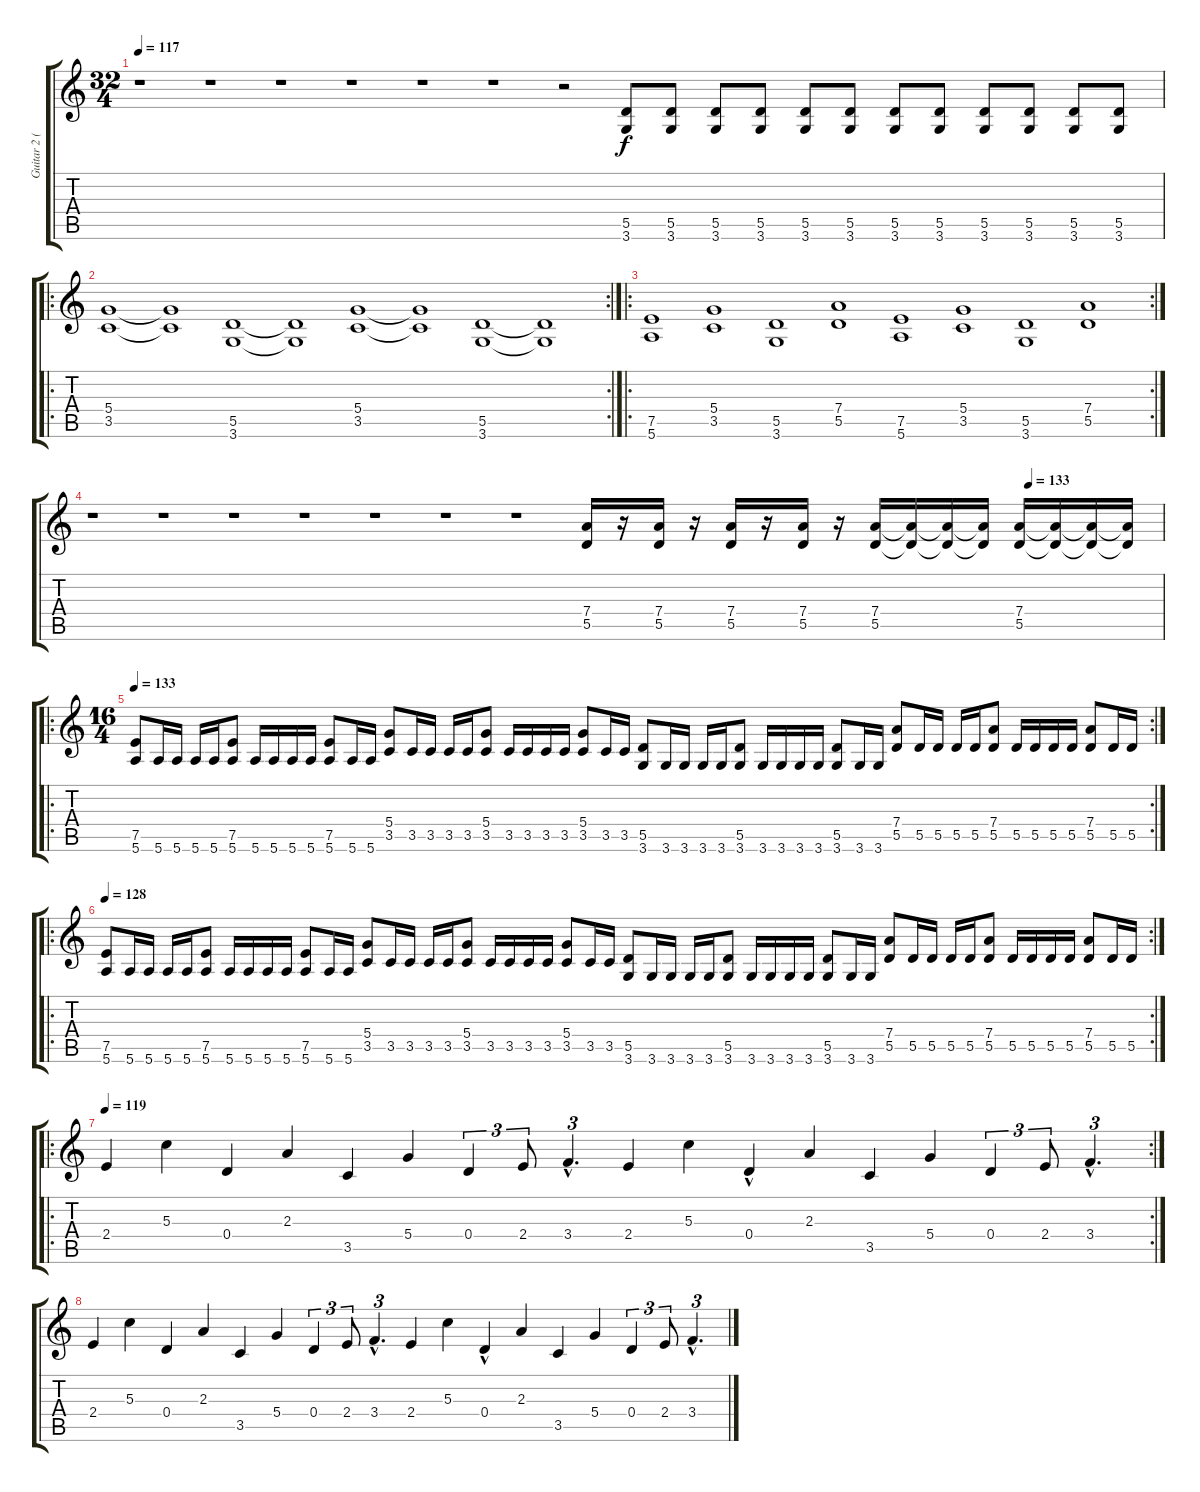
\track ("Guitar 2 (Lead)" "Guitar 2 (") {instrument distortionguitar}
\staff {score tabs}
\tuning (E4 B3 G3 D3 A2 E2) {hide}
\ts (32 4)
\tempo 117
\clef g2
\ks c
r.1{dy f instrument distortionguitar} r.1 r.1 r.1 r.1 r.1 r.2 (5.5 3.6).8 (5.5 3.6).8 (5.5 3.6).8 (5.5 3.6).8 (5.5 3.6).8 (5.5 3.6).8 (5.5 3.6).8 (5.5 3.6).8 (5.5 3.6).8 (5.5 3.6).8 (5.5 3.6).8 (5.5 3.6).8 |
\ro
\rc 2
(5.4 3.5).1 (5.4{t} 3.5{t}).1 (5.5 3.6).1 (5.5{t} 3.6{t}).1 (5.4 3.5).1 (5.4{t} 3.5{t}).1 (5.5 3.6).1 (5.5{t} 3.6{t}).1 |
\ro
\rc 2
(7.5 5.6).1 (5.4 3.5).1 (5.5 3.6).1 (7.4 5.5).1 (7.5 5.6).1 (5.4 3.5).1 (5.5 3.6).1 (7.4 5.5).1 |
\tempo (133 0.875)
r.1 r.1 r.1 r.1 r.1 r.1 r.1 (7.4 5.5).16 r.16 (7.4 5.5).16 r.16 (7.4 5.5).16 r.16 (7.4 5.5).16 r.16 (7.4 5.5).16 (7.4{t} 5.5{t}).16 (7.4{t} 5.5{t}).16 (7.4{t} 5.5{t}).16 (7.4 5.5).16 (7.4{t} 5.5{t}).16 (7.4{t} 5.5{t}).16 (7.4{t} 5.5{t}).16 |
\ro
\rc 2
\ts (16 4)
\tempo 133
(7.5 5.6).8 5.6.16 5.6.16 5.6.16 5.6.16 (7.5 5.6).8 5.6.16 5.6.16 5.6.16 5.6.16 (7.5 5.6).8 5.6.16 5.6.16 (5.4 3.5).8 3.5.16 3.5.16 3.5.16 3.5.16 (5.4 3.5).8 3.5.16 3.5.16 3.5.16 3.5.16 (5.4 3.5).8 3.5.16 3.5.16 (5.5 3.6).8 3.6.16 3.6.16 3.6.16 3.6.16 (5.5 3.6).8 3.6.16 3.6.16 3.6.16 3.6.16 (5.5 3.6).8 3.6.16 3.6.16 (7.4 5.5).8 5.5.16 5.5.16 5.5.16 5.5.16 (7.4 5.5).8 5.5.16 5.5.16 5.5.16 5.5.16 (7.4 5.5).8 5.5.16 5.5.16 |
\ro
\rc 2
\tempo 128
(7.5 5.6).8 5.6.16 5.6.16 5.6.16 5.6.16 (7.5 5.6).8 5.6.16 5.6.16 5.6.16 5.6.16 (7.5 5.6).8 5.6.16 5.6.16 (5.4 3.5).8 3.5.16 3.5.16 3.5.16 3.5.16 (5.4 3.5).8 3.5.16 3.5.16 3.5.16 3.5.16 (5.4 3.5).8 3.5.16 3.5.16 (5.5 3.6).8 3.6.16 3.6.16 3.6.16 3.6.16 (5.5 3.6).8 3.6.16 3.6.16 3.6.16 3.6.16 (5.5 3.6).8 3.6.16 3.6.16 (7.4 5.5).8 5.5.16 5.5.16 5.5.16 5.5.16 (7.4 5.5).8 5.5.16 5.5.16 5.5.16 5.5.16 (7.4 5.5).8 5.5.16 5.5.16 |
\ro
\rc 2
\tempo 119
2.4.4 5.3.4 0.4.4 2.3.4 3.5.4 5.4.4 0.4.4{tu (3 2)} 2.4.8{tu (3 2)} 3.4{hac}.4{d tu (3 2)} 2.4.4 5.3.4 0.4{hac}.4 2.3.4 3.5.4 5.4.4 0.4.4{tu (3 2)} 2.4.8{tu (3 2)} 3.4{hac}.4{d tu (3 2)} |
2.4.4 5.3.4 0.4.4 2.3.4 3.5.4 5.4.4 0.4.4{tu (3 2)} 2.4.8{tu (3 2)} 3.4{hac}.4{d tu (3 2)} 2.4.4 5.3.4 0.4{hac}.4 2.3.4 3.5.4 5.4.4 0.4.4{tu (3 2)} 2.4.8{tu (3 2)} 3.4{hac}.4{d tu (3 2)}
